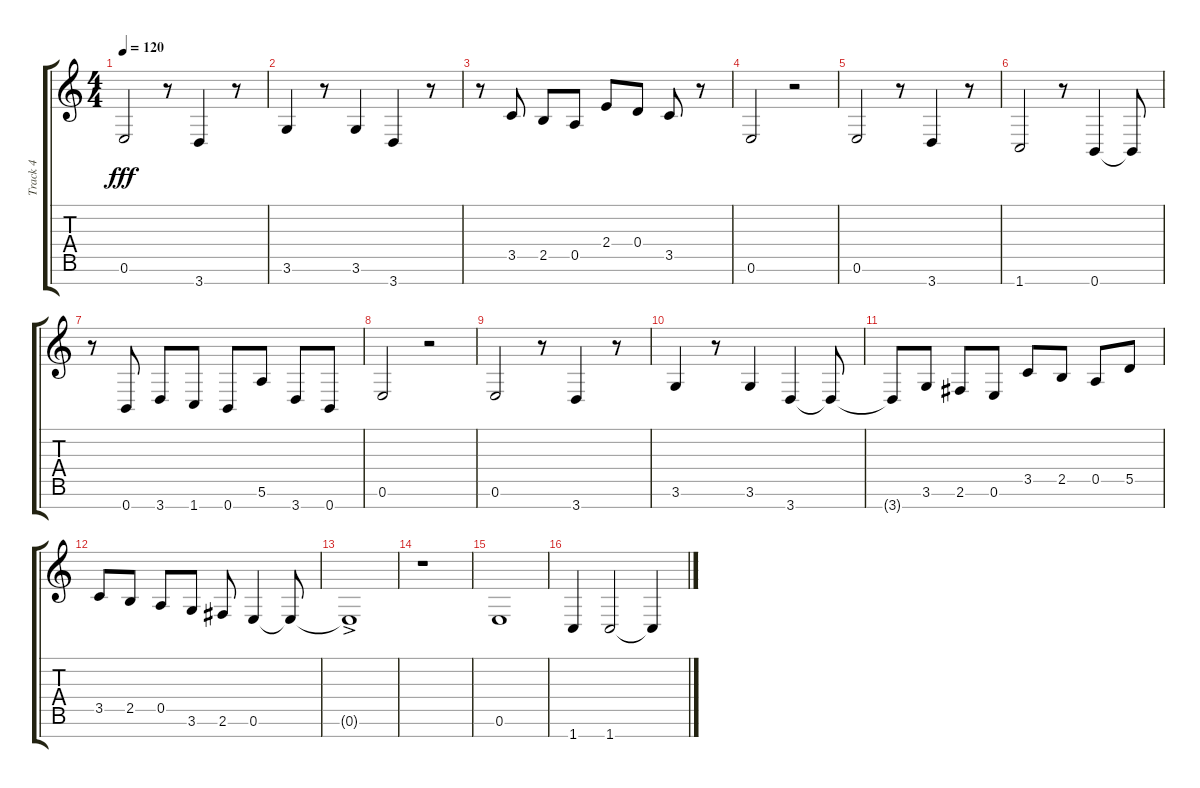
\track ("Track 4" "Track 4") {instrument electricbassfinger}
\staff {score tabs}
\tuning (E4 B3 G3 D3 A2 E2 B1) {hide}
\ts (4 4)
\tempo 120
\clef g2
\ks c
0.6.2{dy fff} r.8 3.7.4 r.8 |
3.6.4 r.8 3.6.4 3.7.4 r.8 |
r.8 3.5.8 2.5.8 0.5.8 2.4.8 0.4.8 3.5.8 r.8 |
0.6.2 r.2 |
0.6.2 r.8 3.7.4 r.8 |
1.7.2 r.8 0.7.4 0.7{t}.8 |
r.8 0.7.8 3.7.8 1.7.8 0.7.8 5.6.8 3.7.8 0.7.8 |
0.6.2 r.2 |
0.6.2 r.8 3.7.4 r.8 |
3.6.4 r.8 3.6.4 3.7.4 3.7{t}.8 |
3.7{t}.8 3.6.8 2.6.8 0.6.8 3.5.8 2.5.8 0.5.8 5.5.8 |
3.5.8 2.5.8 0.5.8 3.6.8 2.6.8 0.6.4 0.6{t}.8 |
0.6{ac t}.1 |
r.1 |
0.6.1 |
1.7.4 1.7.2 1.7{t}.4
